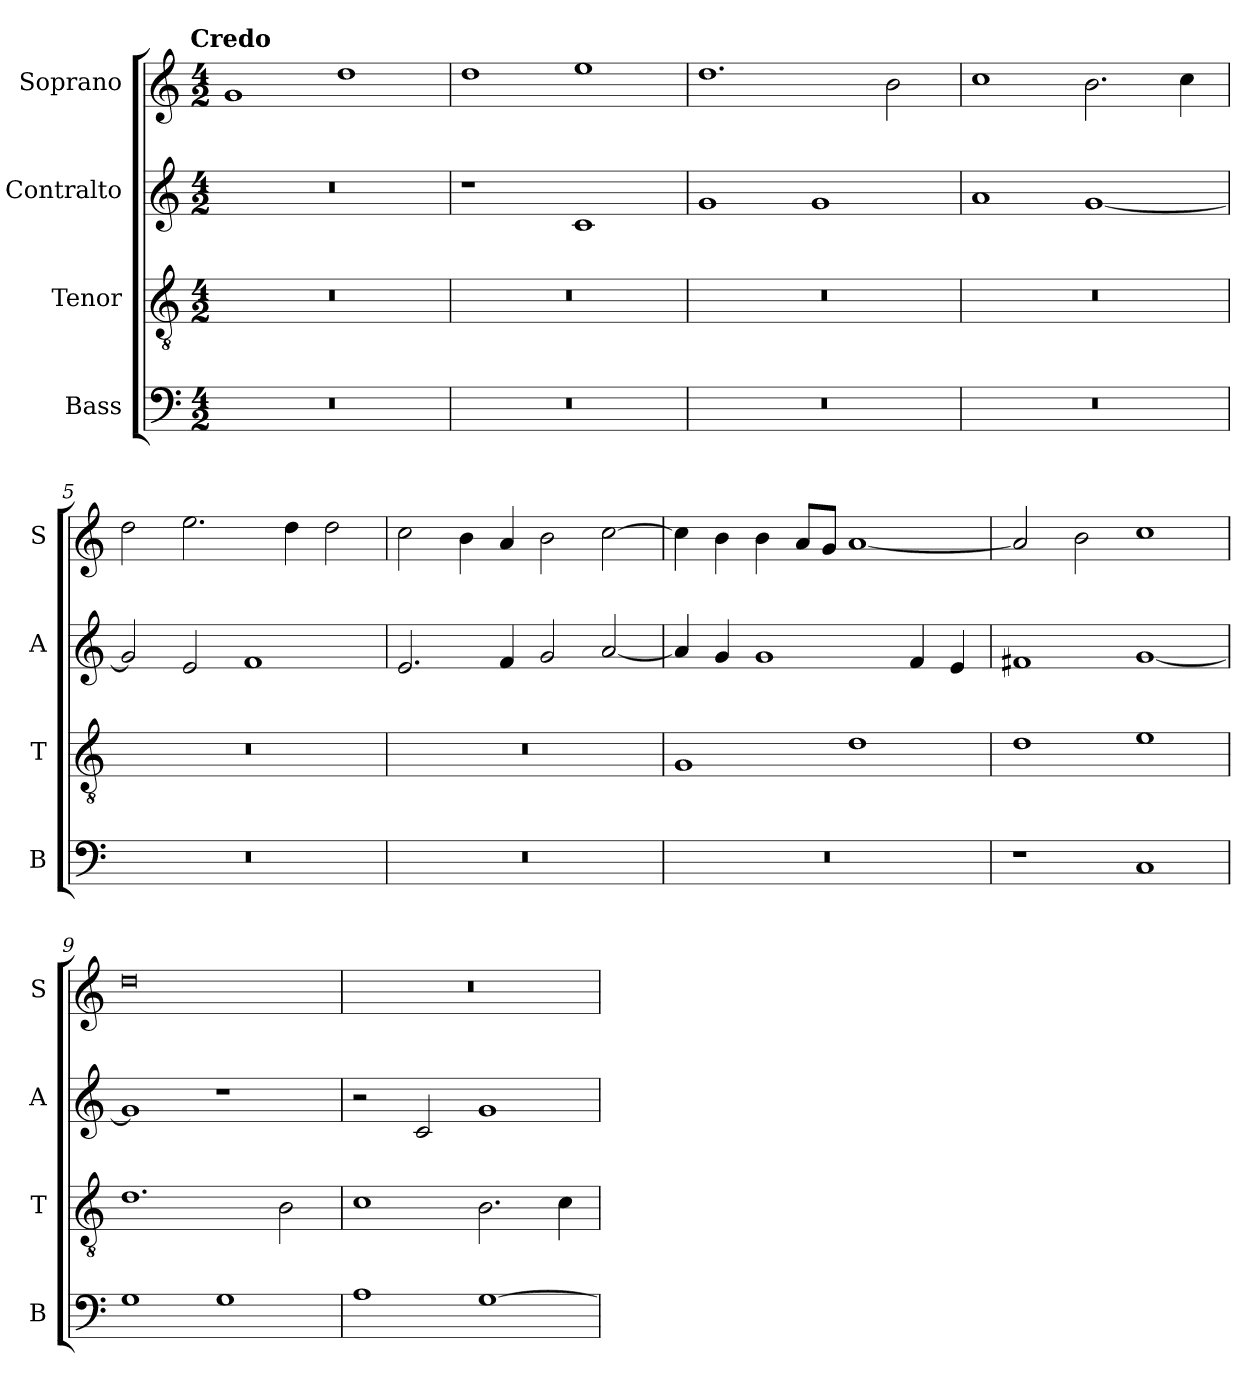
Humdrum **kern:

**kern	**kern	**kern	**kern
*part4	*part3	*part2	*part1
*staff4	*staff3	*staff2	*staff1
*I"Bass	*I"Tenor	*I"Contralto	*I"Soprano
*I'B	*I'T	*I'A	*I'S
*clefF4	*clefGv2	*clefG2	*clefG2
*k[]	*k[]	*k[]	*k[]
*G:mix	*G:mix	*G:mix	*G:mix
!!LO:TX:omd:t=Credo
*M4/2	*M4/2	*M4/2	*M4/2
=1	=1	=1	=1
0r	0r	0r	1g
.	.	.	1dd
=2	=2	=2	=2
0r	0r	1r	1dd
.	.	1c	1ee
=3	=3	=3	=3
0r	0r	1g	1.dd
.	.	1g	.
.	.	.	2b
=4	=4	=4	=4
0r	0r	1a	1cc
.	.	[1g	2.b
.	.	.	4cc
=5	=5	=5	=5
0r	0r	2g]	2dd
.	.	2e	2.ee
.	.	1f	.
.	.	.	4dd
.	.	.	2dd
=6	=6	=6	=6
0r	0r	2.e	2cc
.	.	.	4b
.	.	4f	4a
.	.	2g	2b
.	.	[2a	[2cc
=7	=7	=7	=7
0r	1G	4a]	4cc]
.	.	4g	4b
.	.	1g	4b
.	.	.	8a/L
.	.	.	8g/J
.	1d	.	[1a
.	.	4f	.
.	.	4e	.
=8	=8	=8	=8
1r	1d	1f#X	2a]
.	.	.	2b
1C	1e	[1g	1cc
=9	=9	=9	=9
1G	1.d	1g]	0dd
1G	.	1r	.
.	2B	.	.
=10	=10	=10	=10
1A	1c	2r	0r
.	.	2c	.
[1G	2.B	1g	.
.	4c	.	.
=	=	=	=
*-	*-	*-	*-
